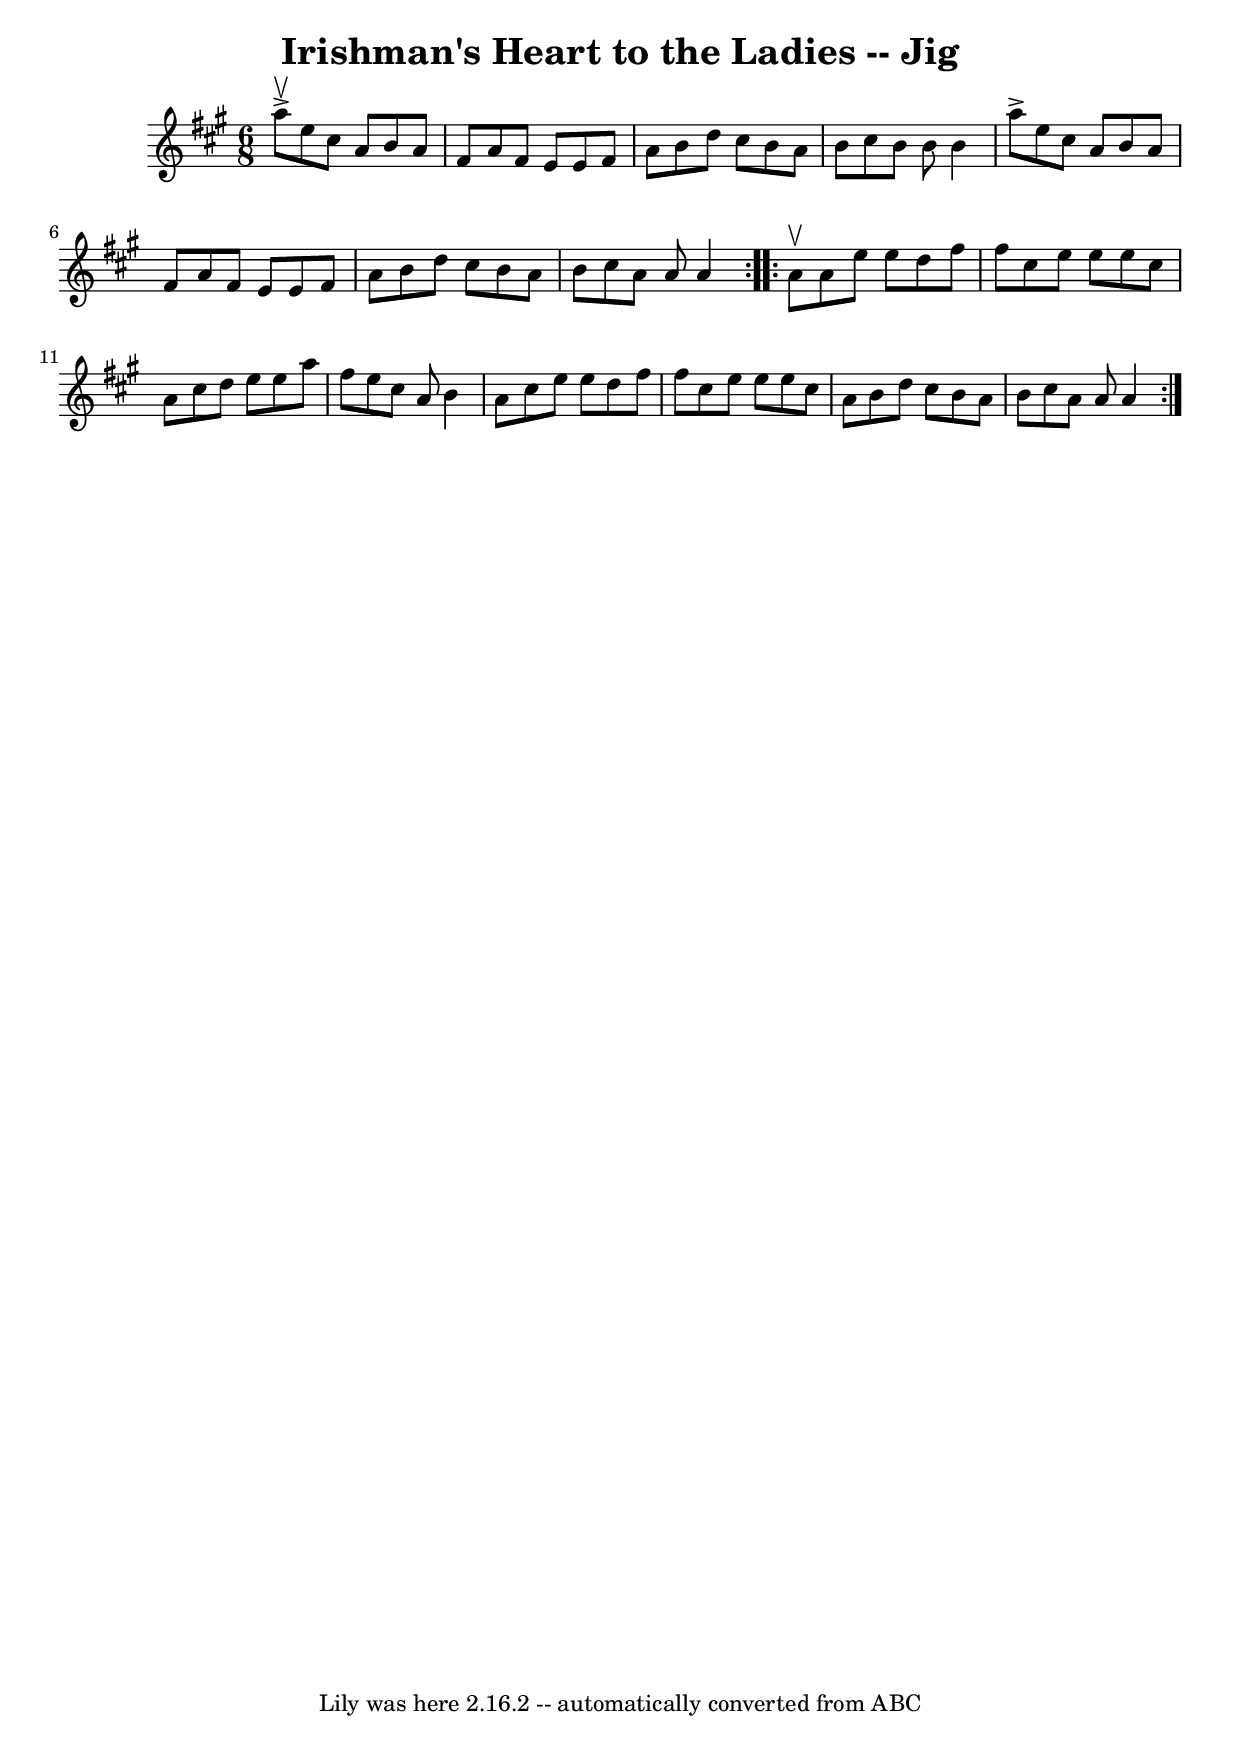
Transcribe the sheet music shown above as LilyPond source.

\version "2.7.40"
\include "Mammoth.ily"
\header {
	%% book = "Ryan's Mammoth Collection"
	crossRefNumber = "1"
	footnotes = "\\\\84 431"
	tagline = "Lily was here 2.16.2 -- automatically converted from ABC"
	title = "Irishman's Heart to the Ladies -- Jig"
}
voicedefault =  {


\repeat volta 2 {
\time 6/8 \key a \major a''8^\upbow^\accent |
 e''8 cis''8    
a'8 b'8 a'8 fis'8    |
 a'8 fis'8 e'8 e'8 fis'8    
a'8    |
 b'8 d''8 cis''8 b'8 a'8 b'8    |
   
cis''8 b'8 b'8 b'4 a''8^\accent   |
 e''8 cis''8    
a'8 b'8 a'8 fis'8    |
 a'8 fis'8 e'8 e'8 fis'8    
a'8    |
 b'8 d''8 cis''8 b'8 a'8 b'8    |
   
cis''8 a'8 a'8 a'4    }     \repeat volta 2 { a'8^\upbow |
   
 a'8 e''8 e''8 d''8 fis''8 fis''8    |
 cis''8 e''8  
 e''8 e''8 cis''8 a'8    |
 cis''8 d''8 e''8 e''8    
a''8 fis''8    |
 e''8 cis''8 a'8 b'4 a'8    |
    
 cis''8 e''8 e''8 d''8 fis''8 fis''8    |
 cis''8    
e''8 e''8 e''8 cis''8 a'8    |
 b'8 d''8 cis''8    
b'8 a'8 b'8    |
 cis''8 a'8 a'8 a'4    }   
}

\score{
    <<

	\context Staff="default"
	{
	    \voicedefault 
	}

    >>
	\layout {
	}
	\midi {}
}
